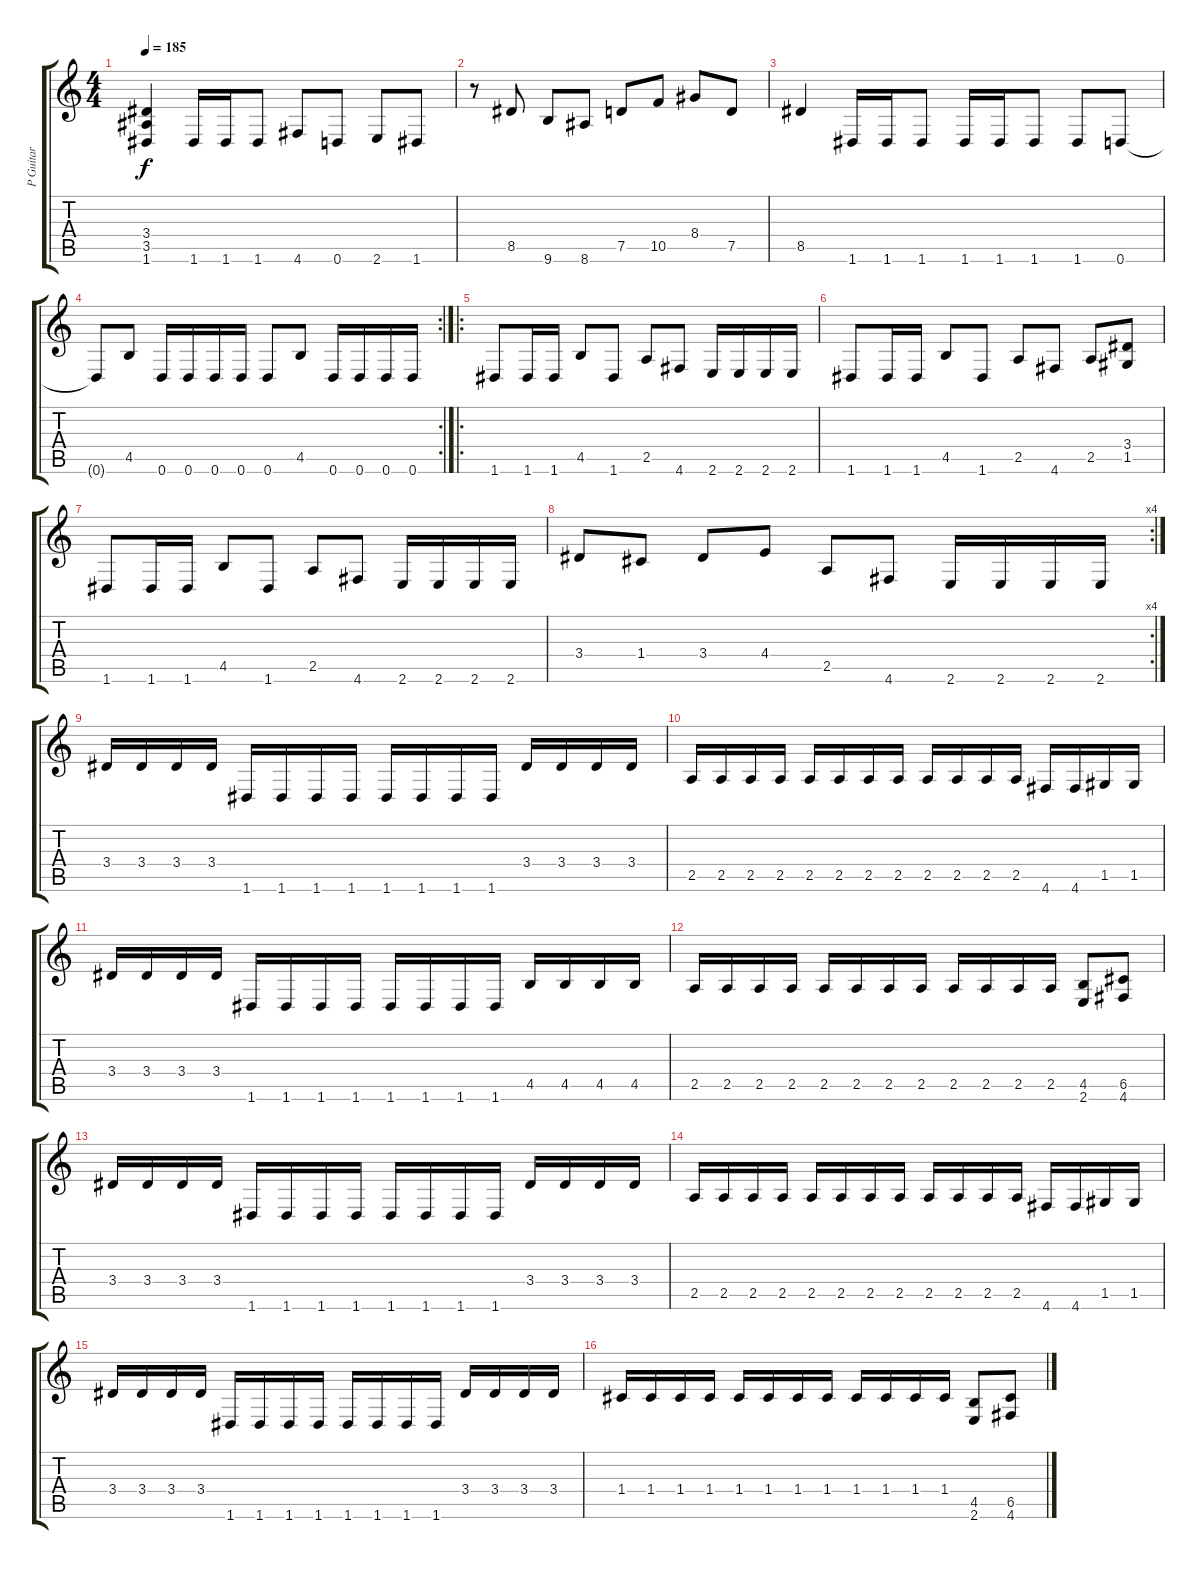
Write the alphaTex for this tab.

\track ("P Guitar" "P Guitar") {instrument distortionguitar}
\staff {score tabs}
\tuning (D4 A3 F3 C3 G2 D2) {hide}
\ts (4 4)
\tempo 185
\clef g2
\ks c
(3.4 3.5 1.6).4{dy f} 1.6.16 1.6.16 1.6.8 4.6.8 0.6.8 2.6.8 1.6.8 |
r.8 8.5.8 9.6.8 8.6.8 7.5.8 10.5.8 8.4.8 7.5.8 |
8.5.4 1.6.16 1.6.16 1.6.8 1.6.16 1.6.16 1.6.8 1.6.8 0.6.8 |
\rc 2
0.6{t}.8 4.5.8 0.6.16 0.6.16 0.6.16 0.6.16 0.6.8 4.5.8 0.6.16 0.6.16 0.6.16 0.6.16 |
\ro
1.6.8 1.6.16 1.6.16 4.5.8 1.6.8 2.5.8 4.6.8 2.6.16 2.6.16 2.6.16 2.6.16 |
1.6.8 1.6.16 1.6.16 4.5.8 1.6.8 2.5.8 4.6.8 2.5.8 (3.4 1.5).8 |
1.6.8 1.6.16 1.6.16 4.5.8 1.6.8 2.5.8 4.6.8 2.6.16 2.6.16 2.6.16 2.6.16 |
\rc 4
3.4.8 1.4.8 3.4.8 4.4.8 2.5.8 4.6.8 2.6.16 2.6.16 2.6.16 2.6.16 |
3.4.16 3.4.16 3.4.16 3.4.16 1.6.16 1.6.16 1.6.16 1.6.16 1.6.16 1.6.16 1.6.16 1.6.16 3.4.16 3.4.16 3.4.16 3.4.16 |
2.5.16 2.5.16 2.5.16 2.5.16 2.5.16 2.5.16 2.5.16 2.5.16 2.5.16 2.5.16 2.5.16 2.5.16 4.6.16 4.6.16 1.5.16 1.5.16 |
3.4.16 3.4.16 3.4.16 3.4.16 1.6.16 1.6.16 1.6.16 1.6.16 1.6.16 1.6.16 1.6.16 1.6.16 4.5.16 4.5.16 4.5.16 4.5.16 |
2.5.16 2.5.16 2.5.16 2.5.16 2.5.16 2.5.16 2.5.16 2.5.16 2.5.16 2.5.16 2.5.16 2.5.16 (4.5 2.6).8 (6.5 4.6).8 |
3.4.16 3.4.16 3.4.16 3.4.16 1.6.16 1.6.16 1.6.16 1.6.16 1.6.16 1.6.16 1.6.16 1.6.16 3.4.16 3.4.16 3.4.16 3.4.16 |
2.5.16 2.5.16 2.5.16 2.5.16 2.5.16 2.5.16 2.5.16 2.5.16 2.5.16 2.5.16 2.5.16 2.5.16 4.6.16 4.6.16 1.5.16 1.5.16 |
3.4.16 3.4.16 3.4.16 3.4.16 1.6.16 1.6.16 1.6.16 1.6.16 1.6.16 1.6.16 1.6.16 1.6.16 3.4.16 3.4.16 3.4.16 3.4.16 |
1.4.16 1.4.16 1.4.16 1.4.16 1.4.16 1.4.16 1.4.16 1.4.16 1.4.16 1.4.16 1.4.16 1.4.16 (4.5 2.6).8 (6.5 4.6).8
